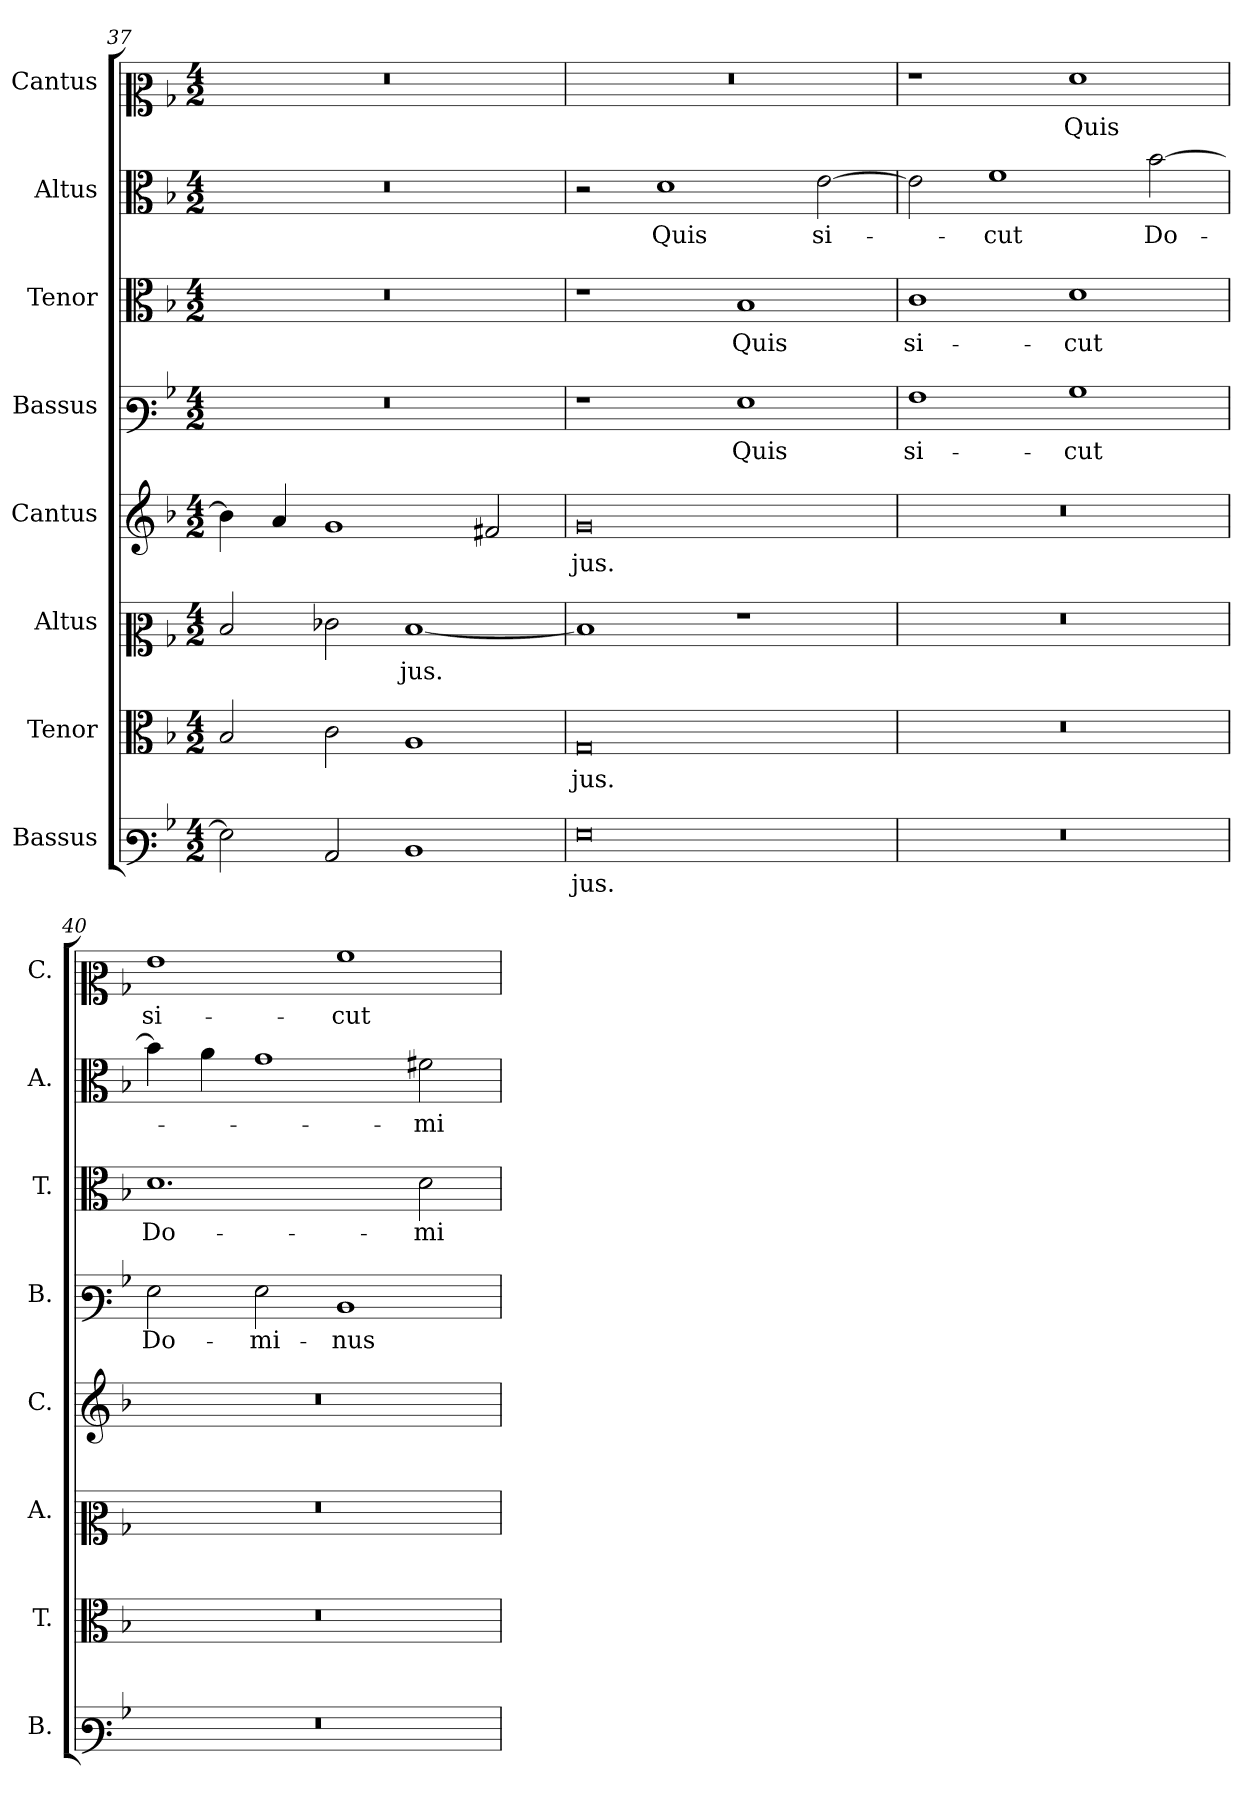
**kern	**text	**kern	**text	**kern	**text	**kern	**text	**kern	**text	**kern	**text	**kern	**text	**kern	**text
*part8	*part8	*part7	*part7	*part6	*part6	*part5	*part5	*part4	*part4	*part3	*part3	*part2	*part2	*part1	*part1
*staff8	*staff8	*staff7	*staff7	*staff6	*staff6	*staff5	*staff5	*staff4	*staff4	*staff3	*staff3	*staff2	*staff2	*staff1	*staff1
*I"Bassus	*	*I"Tenor	*	*I"Altus	*	*I"Cantus	*	*I"Bassus	*	*I"Tenor	*	*I"Altus	*	*I"Cantus	*
*I'B.	*	*I'T.	*	*I'A.	*	*I'C.	*	*I'B.	*	*I'T.	*	*I'A.	*	*I'C.	*
*clefF3	*	*clefC3	*	*clefC2	*	*clefG2	*	*clefF3	*	*clefC3	*	*clefC3	*	*clefC2	*
*k[b-]	*	*k[b-]	*	*k[b-]	*	*k[b-]	*	*k[b-]	*	*k[b-]	*	*k[b-]	*	*k[b-]	*
*M4/2	*	*M4/2	*	*M4/2	*	*M4/2	*	*M4/2	*	*M4/2	*	*M4/2	*	*M4/2	*
=37	=37	=37	=37	=37	=37	=37	=37	=37	=37	=37	=37	=37	=37	=37	=37
!	!	!	!	!	!	!	!	!LO:N:vis=1	!	!LO:N:vis=1	!	!LO:N:vis=1	!	!LO:N:vis=1	!
2G\]	.	2B-/	.	2d/	.	4b-\]	.	0r	.	0r	.	0r	.	0r	.
.	.	.	.	.	.	4a/	.	.	.	.	.	.	.	.	.
2C/	.	2c\	.	2e-X\	.	1g	.	.	.	.	.	.	.	.	.
1D	.	1A	.	[1d	-jus.	.	.	.	.	.	.	.	.	.	.
.	.	.	.	.	.	2f#X/	.	.	.	.	.	.	.	.	.
=38	=38	=38	=38	=38	=38	=38	=38	=38	=38	=38	=38	=38	=38	=38	=38
!	!	!	!	!	!	!	!	!	!	!	!	!	!	!LO:N:vis=1	!
0G	-jus.	0G	-jus.	1d]	.	0g	-jus.	1r	.	1r	.	2r	.	0r	.
.	.	.	.	.	.	.	.	.	.	.	.	1d	Quis	.	.
.	.	.	.	1r	.	.	.	1G	Quis	1B-	Quis	.	.	.	.
.	.	.	.	.	.	.	.	.	.	.	.	[2e\	si-	.	.
=39	=39	=39	=39	=39	=39	=39	=39	=39	=39	=39	=39	=39	=39	=39	=39
!LO:N:vis=1	!	!LO:N:vis=1	!	!LO:N:vis=1	!	!LO:N:vis=1	!	!	!	!	!	!	!	!	!
0r	.	0r	.	0r	.	0r	.	1A	si-	1c	si-	2e\]	.	1r	.
.	.	.	.	.	.	.	.	.	.	.	.	1f	-cut	.	.
.	.	.	.	.	.	.	.	1B-	-cut	1d	cut	.	.	1f	Quis
.	.	.	.	.	.	.	.	.	.	.	.	[2b-\	Do-	.	.
=40	=40	=40	=40	=40	=40	=40	=40	=40	=40	=40	=40	=40	=40	=40	=40
!LO:N:vis=1	!	!LO:N:vis=1	!	!LO:N:vis=1	!	!LO:N:vis=1	!	!	!	!	!	!	!	!	!
0r	.	0r	.	0r	.	0r	.	2G\	Do-	1.d	Do-	4b-\]	.	1g	si-
.	.	.	.	.	.	.	.	.	.	.	.	4a\	.	.	.
.	.	.	.	.	.	.	.	2G\	-mi-	.	.	1g	.	.	.
.	.	.	.	.	.	.	.	1D	-nus	.	.	.	.	1a	-cut
.	.	.	.	.	.	.	.	.	.	2d\	-mi-	2f#X\	-mi-	.	.
=	=	=	=	=	=	=	=	=	=	=	=	=	=	=	=
*-	*-	*-	*-	*-	*-	*-	*-	*-	*-	*-	*-	*-	*-	*-	*-
